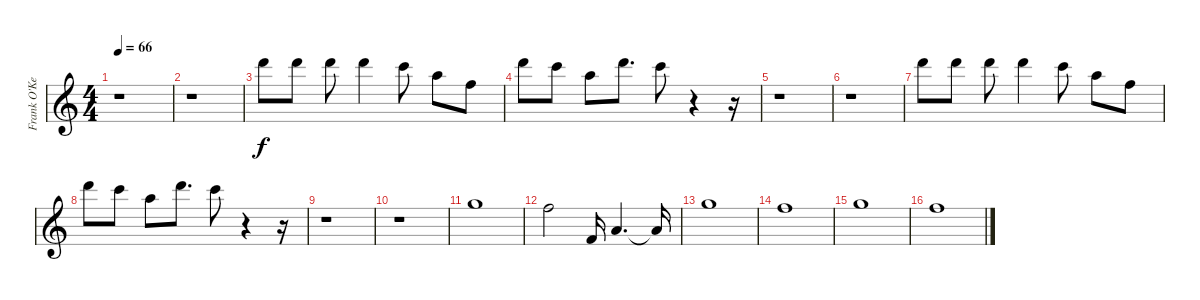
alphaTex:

\track ("Frank O'Keefe Vocals" "Frank O'Ke") {instrument contrabass}
\staff {score}
\tuning (E4 B3 G3 D3 A2 E2) {hide}
\ts (4 4)
\tempo 66
\clef g2
\ks c
r.1{dy f} |
r.1 |
15.2.8{volume 9 balance 8} 15.2.8 15.2.8 15.2.4 13.2.8 14.3.8 15.4.8 |
15.2.8 13.2.8 14.3.8 15.2.8{d} 13.2.8 r.4 r.16 |
r.1 |
r.1 |
15.2.8{volume 9 balance 8 instrument stringensemble1} 15.2.8 15.2.8 15.2.4 13.2.8 14.3.8 15.4.8 |
15.2.8 13.2.8 14.3.8 15.2.8{d} 13.2.8 r.4 r.16 |
r.1 |
r.1 |
3.1.1{volume 7 balance 8} |
1.1.2 3.4.16 2.3.4{d} 2.3{t}.16 |
3.1.1 |
1.1.1 |
3.1.1 |
1.1.1
